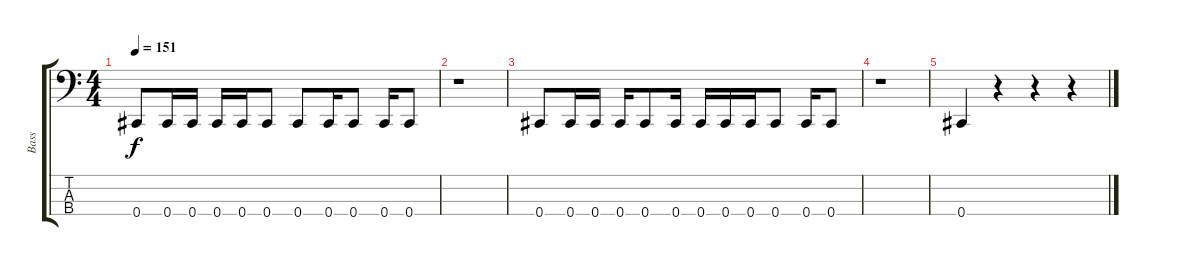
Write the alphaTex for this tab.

\track ("Bass" "Bass") {instrument electricbasspick}
\staff {score tabs}
\tuning (Gb2 Db2 Ab1 Db1) {hide}
\ts (4 4)
\tempo 151
\clef f4
\ks c
0.4.8{dy f} 0.4.16 0.4.16 0.4.16 0.4.16 0.4.8 0.4.8 0.4.16 0.4.8 0.4.16 0.4.8 |
r.1 |
0.4.8 0.4.16 0.4.16 0.4.16 0.4.8 0.4.16 0.4.16 0.4.16 0.4.16 0.4.8 0.4.16 0.4.8 |
r.1 |
0.4.4 r.4 r.4 r.4
